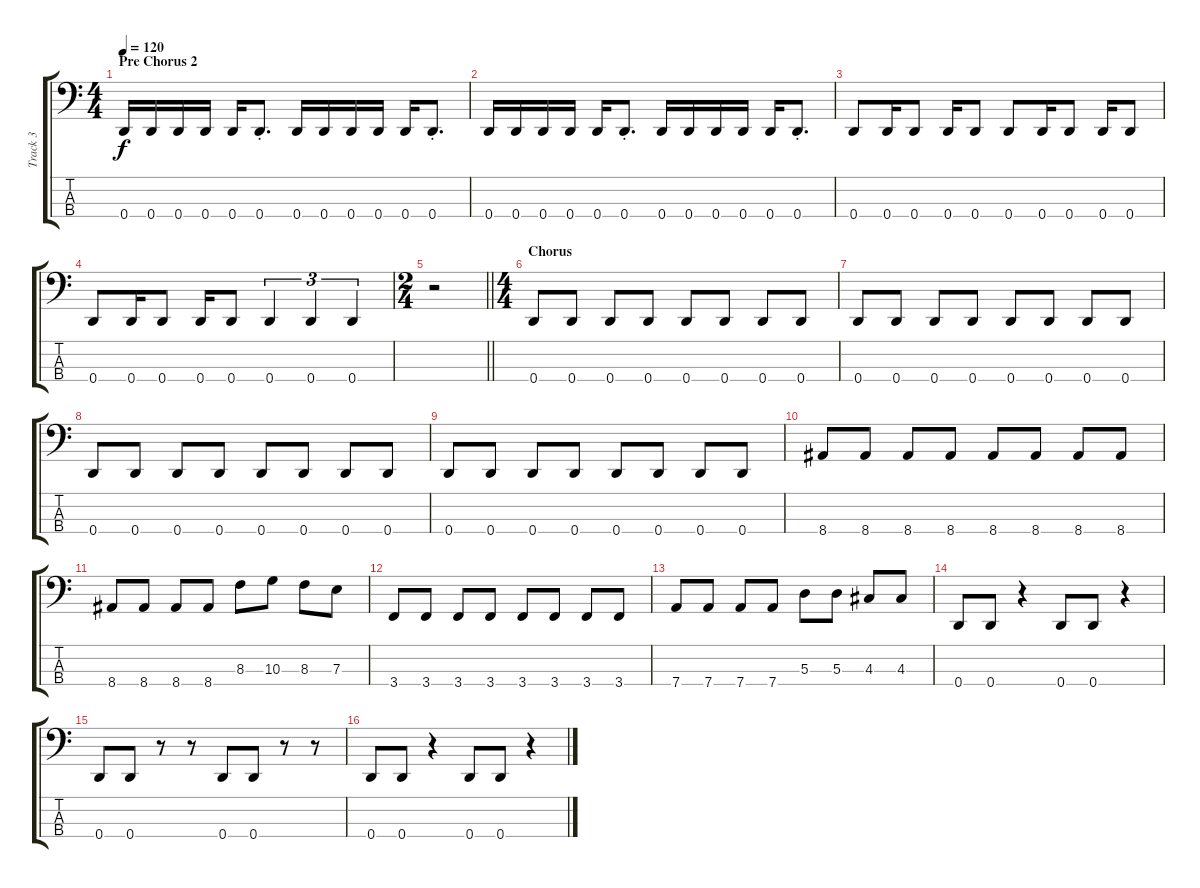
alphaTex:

\track ("Track 3" "Track 3") {instrument electricbasspick}
\staff {score tabs}
\tuning (G2 D2 A1 D1) {hide}
\ts (4 4)
\section ("" "Pre Chorus 2")
\tempo 120
\clef f4
\ks c
0.4.16{dy f} 0.4.16 0.4.16 0.4.16 0.4.16 0.4{st}.8{d} 0.4.16 0.4.16 0.4.16 0.4.16 0.4.16 0.4{st}.8{d} |
0.4.16 0.4.16 0.4.16 0.4.16 0.4.16 0.4{st}.8{d} 0.4.16 0.4.16 0.4.16 0.4.16 0.4.16 0.4{st}.8{d} |
0.4.8 0.4.16 0.4.8 0.4.16 0.4.8 0.4.8 0.4.16 0.4.8 0.4.16 0.4.8 |
0.4.8 0.4.16 0.4.8 0.4.16 0.4.8 0.4.4{tu (3 2)} 0.4.4{tu (3 2)} 0.4.4{tu (3 2)} |
\ts (2 4)
\barLineRight lightlight
r.2 |
\ts (4 4)
\section ("" "Chorus")
0.4.8 0.4.8 0.4.8 0.4.8 0.4.8 0.4.8 0.4.8 0.4.8 |
0.4.8 0.4.8 0.4.8 0.4.8 0.4.8 0.4.8 0.4.8 0.4.8 |
0.4.8 0.4.8 0.4.8 0.4.8 0.4.8 0.4.8 0.4.8 0.4.8 |
0.4.8 0.4.8 0.4.8 0.4.8 0.4.8 0.4.8 0.4.8 0.4.8 |
8.4.8 8.4.8 8.4.8 8.4.8 8.4.8 8.4.8 8.4.8 8.4.8 |
8.4.8 8.4.8 8.4.8 8.4.8 8.3.8 10.3.8 8.3.8 7.3.8 |
3.4.8 3.4.8 3.4.8 3.4.8 3.4.8 3.4.8 3.4.8 3.4.8 |
7.4.8 7.4.8 7.4.8 7.4.8 5.3.8 5.3.8 4.3.8 4.3.8 |
0.4.8 0.4.8 r.4 0.4.8 0.4.8 r.4 |
0.4.8 0.4.8 r.8 r.8 0.4.8 0.4.8 r.8 r.8 |
0.4.8 0.4.8 r.4 0.4.8 0.4.8 r.4
